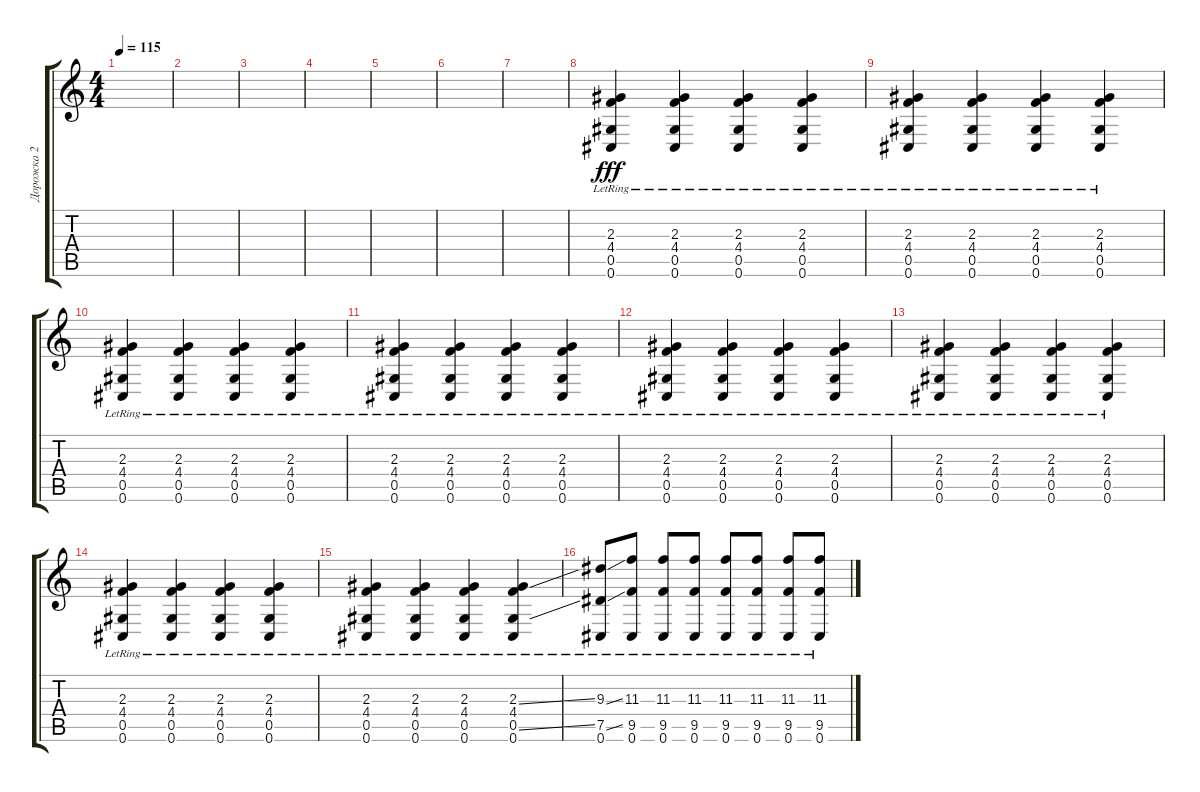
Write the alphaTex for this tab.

\track ("Дорожка 2" "Дорожка 2") {instrument electricguitarmuted}
\staff {score tabs}
\tuning (Eb4 Bb3 Gb3 Db3 Ab2 Db2) {hide}
\ts (4 4)
\tempo 115
\clef g2
\ks c
|
|
|
|
|
|
|
(2.3{lr} 4.4{lr} 0.5{lr} 0.6{lr}).4{dy fff instrument distortionguitar} (2.3{lr} 4.4{lr} 0.5{lr} 0.6{lr}).4 (2.3{lr} 4.4{lr} 0.5{lr} 0.6{lr}).4 (2.3{lr} 4.4{lr} 0.5{lr} 0.6{lr}).4 |
(2.3{lr} 4.4{lr} 0.5{lr} 0.6{lr}).4 (2.3{lr} 4.4{lr} 0.5{lr} 0.6{lr}).4 (2.3{lr} 4.4{lr} 0.5{lr} 0.6{lr}).4 (2.3{lr} 4.4{lr} 0.5{lr} 0.6{lr}).4 |
(2.3{lr} 4.4{lr} 0.5{lr} 0.6{lr}).4 (2.3{lr} 4.4{lr} 0.5{lr} 0.6{lr}).4 (2.3{lr} 4.4{lr} 0.5{lr} 0.6{lr}).4 (2.3{lr} 4.4{lr} 0.5{lr} 0.6{lr}).4 |
(2.3{lr} 4.4{lr} 0.5{lr} 0.6{lr}).4 (2.3{lr} 4.4{lr} 0.5{lr} 0.6{lr}).4 (2.3{lr} 4.4{lr} 0.5{lr} 0.6{lr}).4 (2.3{lr} 4.4{lr} 0.5{lr} 0.6{lr}).4 |
(2.3{lr} 4.4{lr} 0.5{lr} 0.6{lr}).4 (2.3{lr} 4.4{lr} 0.5{lr} 0.6{lr}).4 (2.3{lr} 4.4{lr} 0.5{lr} 0.6{lr}).4 (2.3{lr} 4.4{lr} 0.5{lr} 0.6{lr}).4 |
(2.3{lr} 4.4{lr} 0.5{lr} 0.6{lr}).4 (2.3{lr} 4.4{lr} 0.5{lr} 0.6{lr}).4 (2.3{lr} 4.4{lr} 0.5{lr} 0.6{lr}).4 (2.3{lr} 4.4{lr} 0.5{lr} 0.6{lr}).4 |
(2.3{lr} 4.4{lr} 0.5{lr} 0.6{lr}).4 (2.3{lr} 4.4{lr} 0.5{lr} 0.6{lr}).4 (2.3{lr} 4.4{lr} 0.5{lr} 0.6{lr}).4 (2.3{lr} 4.4{lr} 0.5{lr} 0.6{lr}).4 |
(2.3{lr} 4.4{lr} 0.5{lr} 0.6{lr}).4 (2.3{lr} 4.4{lr} 0.5{lr} 0.6{lr}).4 (2.3{lr} 4.4{lr} 0.5{lr} 0.6{lr}).4 (2.3{ss lr} 4.4{lr} 0.5{ss lr} 0.6{lr}).4 |
(9.3{ss lr} 7.5{ss lr} 0.6{lr}).8 (11.3{lr} 9.5{lr} 0.6{lr}).8 (11.3{lr} 9.5{lr} 0.6{lr}).8 (11.3{lr} 9.5{lr} 0.6{lr}).8 (11.3{lr} 9.5{lr} 0.6{lr}).8 (11.3{lr} 9.5{lr} 0.6{lr}).8 (11.3{lr} 9.5{lr} 0.6{lr}).8 (11.3{lr} 9.5{lr} 0.6{lr}).8
